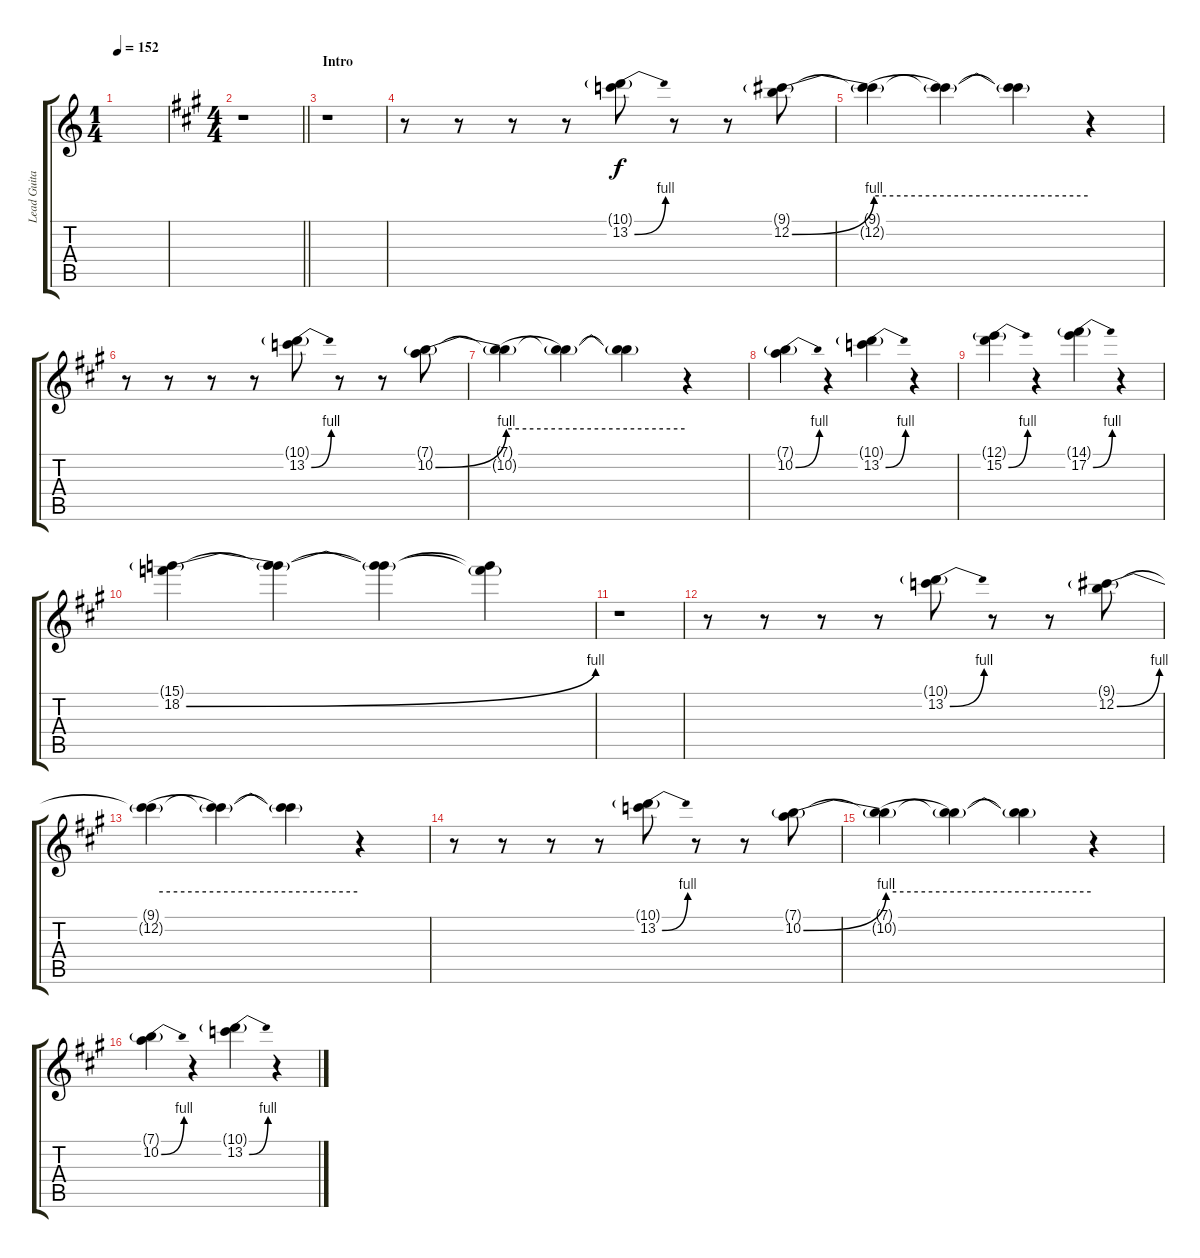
\track ("Lead Guitar clean" "Lead Guita") {instrument electricguitarclean}
\staff {score tabs}
\tuning (E4 B3 G3 D3 A2 E2) {hide}
\ts (1 4)
\tempo 152
\clef g2
\ks c
|
\ts (4 4)
\barLineRight lightlight
\ks a
r.1 |
\section ("" "Intro")
r.1 |
r.8 r.8 r.8 r.8 (10.1{g} 13.2{be (bend 0 0 60 4)}).8 r.8 r.8 (9.1{g} 12.2{be (bend 0 0 60 4)}).8 |
(9.1{t} 12.2{be (hold 0 4 60 4) t}).4 (9.1{t} 12.2{t}).4 (9.1{t} 12.2{t}).4 r.4 |
r.8 r.8 r.8 r.8 (10.1{g} 13.2{be (bend 0 0 60 4)}).8 r.8 r.8 (7.1{g} 10.2{be (bend 0 0 60 4)}).8 |
(7.1{t} 10.2{be (hold 0 4 60 4) t}).4 (7.1{t} 10.2{t}).4 (7.1{t} 10.2{t}).4 r.4 |
(7.1{g} 10.2{be (bend 0 0 60 4)}).4 r.4 (10.1{g} 13.2{be (bend 0 0 60 4)}).4 r.4 |
(12.1{g} 15.2{be (bend 0 0 60 4)}).4 r.4 (14.1{g} 17.2{be (bend 0 0 60 4)}).4 r.4 |
(15.1{g} 18.2{be (bend 0 0 60 4)}).4 (15.1{t} 18.2{t}).4 (15.1{t} 18.2{t}).4 (15.1{t} 18.2{t}).4 |
r.1 |
r.8 r.8 r.8 r.8 (10.1{g} 13.2{be (bend 0 0 60 4)}).8 r.8 r.8 (9.1{g} 12.2{be (bend 0 0 60 4)}).8 |
(9.1{t} 12.2{be (hold 0 4 60 4) t}).4 (9.1{t} 12.2{t}).4 (9.1{t} 12.2{t}).4 r.4 |
r.8 r.8 r.8 r.8 (10.1{g} 13.2{be (bend 0 0 60 4)}).8 r.8 r.8 (7.1{g} 10.2{be (bend 0 0 60 4)}).8 |
(7.1{t} 10.2{be (hold 0 4 60 4) t}).4 (7.1{t} 10.2{t}).4 (7.1{t} 10.2{t}).4 r.4 |
(7.1{g} 10.2{be (bend 0 0 60 4)}).4 r.4 (10.1{g} 13.2{be (bend 0 0 60 4)}).4 r.4
